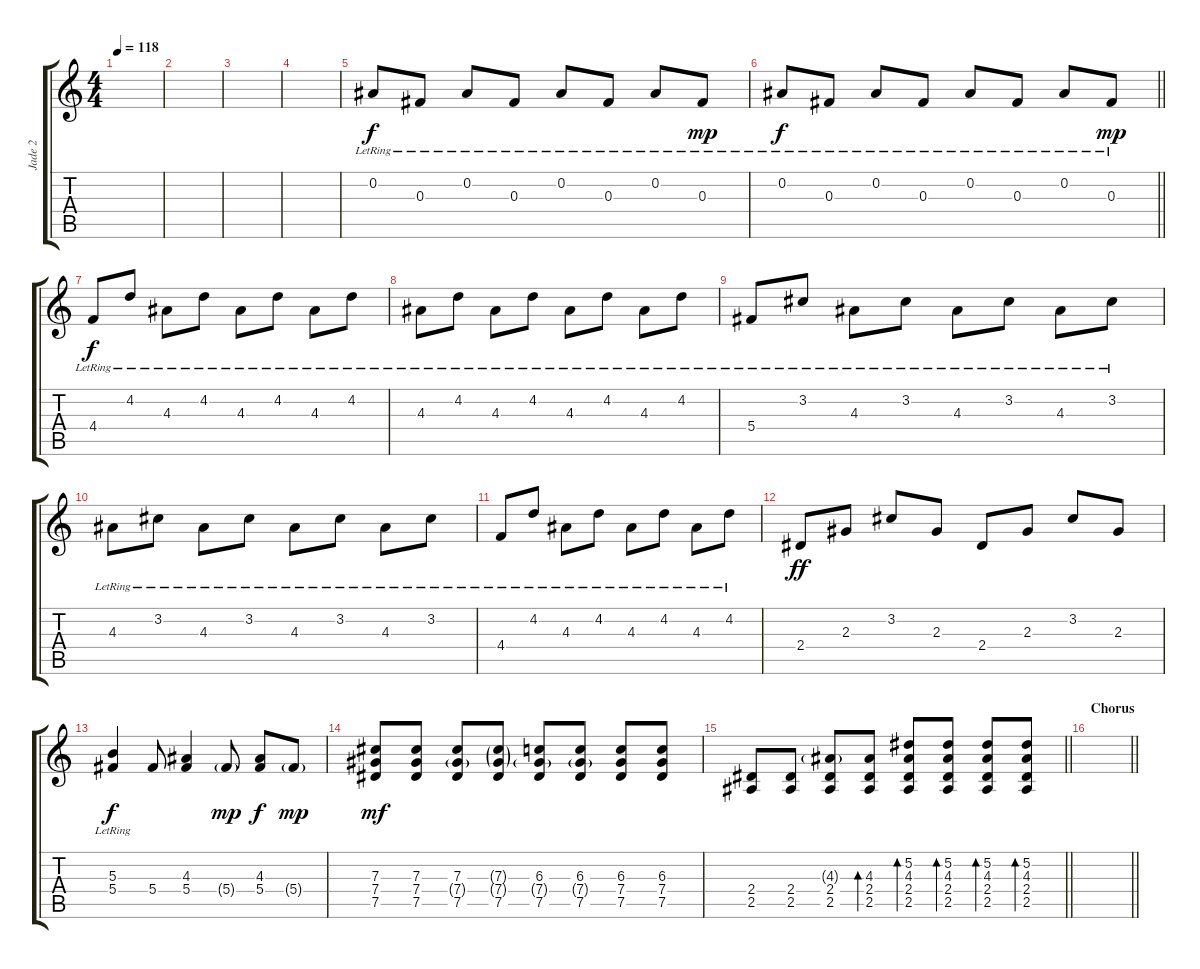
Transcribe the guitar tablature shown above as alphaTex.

\track ("Jade 2" "Jade 2") {instrument electricguitarclean}
\staff {score tabs}
\tuning (Eb4 Bb3 Gb3 Db3 Ab2 Eb2) {hide}
\ts (4 4)
\tempo 118
\clef g2
\ks c
|
|
|
|
0.2{lr}.8{dy f} 0.3{lr}.8 0.2{lr}.8 0.3{lr}.8 0.2{lr}.8 0.3{lr}.8 0.2{lr}.8 0.3{lr}.8{dy mp} |
\barLineRight lightlight
0.2{lr}.8{dy f} 0.3{lr}.8 0.2{lr}.8 0.3{lr}.8 0.2{lr}.8 0.3{lr}.8 0.2{lr}.8 0.3{lr}.8{dy mp} |
4.4{lr}.8{dy f} 4.2{lr}.8 4.3{lr}.8 4.2{lr}.8 4.3{lr}.8 4.2{lr}.8 4.3{lr}.8 4.2{lr}.8 |
4.3{lr}.8 4.2{lr}.8 4.3{lr}.8 4.2{lr}.8 4.3{lr}.8 4.2{lr}.8 4.3{lr}.8 4.2{lr}.8 |
5.4{lr}.8 3.2{lr}.8 4.3{lr}.8 3.2{lr}.8 4.3{lr}.8 3.2{lr}.8 4.3{lr}.8 3.2{lr}.8 |
4.3{lr}.8 3.2{lr}.8 4.3{lr}.8 3.2{lr}.8 4.3{lr}.8 3.2{lr}.8 4.3{lr}.8 3.2{lr}.8 |
4.4{lr}.8 4.2{lr}.8 4.3{lr}.8 4.2{lr}.8 4.3{lr}.8 4.2{lr}.8 4.3{lr}.8 4.2{lr}.8 |
2.4.8{dy ff} 2.3.8 3.2.8 2.3.8 2.4.8 2.3.8 3.2.8 2.3.8 |
(5.3 5.4{lr}).4{dy f} 5.4.8 (4.3 5.4).4 5.4{g}.8{dy mp} (4.3 5.4).8{dy f} 5.4{g}.8{dy mp} |
(7.3 7.4 7.5).8{dy mf} (7.3 7.4 7.5).8 (7.3 7.4{g} 7.5).8 (7.3{g} 7.4{g} 7.5).8 (6.3 7.4{g} 7.5).8 (6.3 7.4{g} 7.5).8 (6.3 7.4 7.5).8 (6.3 7.4 7.5).8 |
\barLineRight lightlight
(2.4 2.5).8 (2.4 2.5).8 (4.3{g} 2.4 2.5).8 (4.3 2.4 2.5).8{bd 60} (5.2 4.3 2.4 2.5).8{bd 60} (5.2 4.3 2.4 2.5).8{bd 60} (5.2 4.3 2.4 2.5).8{bd 60} (5.2 4.3 2.4 2.5).8{bd 60} |
\section ("" "Chorus")
\barLineRight lightlight
